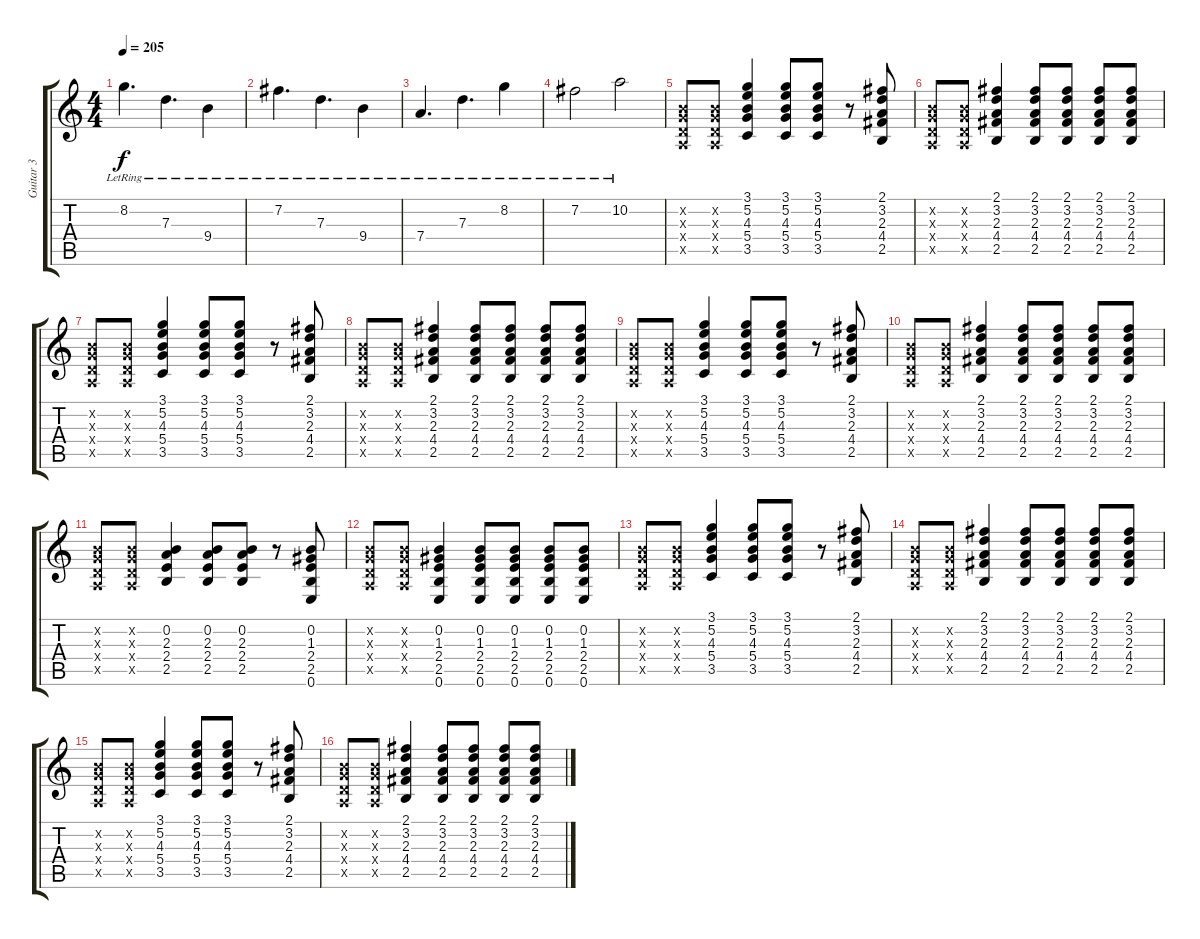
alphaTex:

\track ("Guitar 3" "Guitar 3") {instrument distortionguitar}
\staff {score tabs}
\tuning (E4 B3 G3 D3 A2 E2) {hide}
\ts (4 4)
\tempo 205
\clef g2
\ks c
8.2{lr}.4{d dy f} 7.3{lr}.4{d} 9.4{lr}.4 |
7.2{lr}.4{d} 7.3{lr}.4{d} 9.4{lr}.4 |
7.4{lr}.4{d} 7.3{lr}.4{d} 8.2{lr}.4 |
7.2{lr}.2 10.2{lr}.2 |
(0.2{x} 0.3{x} 0.4{x} 0.5{x}).8 (0.2{x} 0.3{x} 0.4{x} 0.5{x}).8 (3.1 5.2 4.3 5.4 3.5).4 (3.1 5.2 4.3 5.4 3.5).8 (3.1 5.2 4.3 5.4 3.5).8 r.8 (2.1 3.2 2.3 4.4 2.5).8 |
(0.2{x} 0.3{x} 0.4{x} 0.5{x}).8 (0.2{x} 0.3{x} 0.4{x} 0.5{x}).8 (2.1 3.2 2.3 4.4 2.5).4 (2.1 3.2 2.3 4.4 2.5).8 (2.1 3.2 2.3 4.4 2.5).8 (2.1 3.2 2.3 4.4 2.5).8 (2.1 3.2 2.3 4.4 2.5).8 |
(0.2{x} 0.3{x} 0.4{x} 0.5{x}).8 (0.2{x} 0.3{x} 0.4{x} 0.5{x}).8 (3.1 5.2 4.3 5.4 3.5).4 (3.1 5.2 4.3 5.4 3.5).8 (3.1 5.2 4.3 5.4 3.5).8 r.8 (2.1 3.2 2.3 4.4 2.5).8 |
(0.2{x} 0.3{x} 0.4{x} 0.5{x}).8 (0.2{x} 0.3{x} 0.4{x} 0.5{x}).8 (2.1 3.2 2.3 4.4 2.5).4 (2.1 3.2 2.3 4.4 2.5).8 (2.1 3.2 2.3 4.4 2.5).8 (2.1 3.2 2.3 4.4 2.5).8 (2.1 3.2 2.3 4.4 2.5).8 |
(0.2{x} 0.3{x} 0.4{x} 0.5{x}).8 (0.2{x} 0.3{x} 0.4{x} 0.5{x}).8 (3.1 5.2 4.3 5.4 3.5).4 (3.1 5.2 4.3 5.4 3.5).8 (3.1 5.2 4.3 5.4 3.5).8 r.8 (2.1 3.2 2.3 4.4 2.5).8 |
(0.2{x} 0.3{x} 0.4{x} 0.5{x}).8 (0.2{x} 0.3{x} 0.4{x} 0.5{x}).8 (2.1 3.2 2.3 4.4 2.5).4 (2.1 3.2 2.3 4.4 2.5).8 (2.1 3.2 2.3 4.4 2.5).8 (2.1 3.2 2.3 4.4 2.5).8 (2.1 3.2 2.3 4.4 2.5).8 |
(0.2{x} 0.3{x} 0.4{x} 0.5{x}).8 (0.2{x} 0.3{x} 0.4{x} 0.5{x}).8 (0.2 2.3 2.4 2.5).4 (0.2 2.3 2.4 2.5).8 (0.2 2.3 2.4 2.5).8 r.8 (0.2 1.3 2.4 2.5 0.6).8 |
(0.2{x} 0.3{x} 0.4{x} 0.5{x}).8 (0.2{x} 0.3{x} 0.4{x} 0.5{x}).8 (0.2 1.3 2.4 2.5 0.6).4 (0.2 1.3 2.4 2.5 0.6).8 (0.2 1.3 2.4 2.5 0.6).8 (0.2 1.3 2.4 2.5 0.6).8 (0.2 1.3 2.4 2.5 0.6).8 |
(0.2{x} 0.3{x} 0.4{x} 0.5{x}).8 (0.2{x} 0.3{x} 0.4{x} 0.5{x}).8 (3.1 5.2 4.3 5.4 3.5).4 (3.1 5.2 4.3 5.4 3.5).8 (3.1 5.2 4.3 5.4 3.5).8 r.8 (2.1 3.2 2.3 4.4 2.5).8 |
(0.2{x} 0.3{x} 0.4{x} 0.5{x}).8 (0.2{x} 0.3{x} 0.4{x} 0.5{x}).8 (2.1 3.2 2.3 4.4 2.5).4 (2.1 3.2 2.3 4.4 2.5).8 (2.1 3.2 2.3 4.4 2.5).8 (2.1 3.2 2.3 4.4 2.5).8 (2.1 3.2 2.3 4.4 2.5).8 |
(0.2{x} 0.3{x} 0.4{x} 0.5{x}).8 (0.2{x} 0.3{x} 0.4{x} 0.5{x}).8 (3.1 5.2 4.3 5.4 3.5).4 (3.1 5.2 4.3 5.4 3.5).8 (3.1 5.2 4.3 5.4 3.5).8 r.8 (2.1 3.2 2.3 4.4 2.5).8 |
(0.2{x} 0.3{x} 0.4{x} 0.5{x}).8 (0.2{x} 0.3{x} 0.4{x} 0.5{x}).8 (2.1 3.2 2.3 4.4 2.5).4 (2.1 3.2 2.3 4.4 2.5).8 (2.1 3.2 2.3 4.4 2.5).8 (2.1 3.2 2.3 4.4 2.5).8 (2.1 3.2 2.3 4.4 2.5).8
